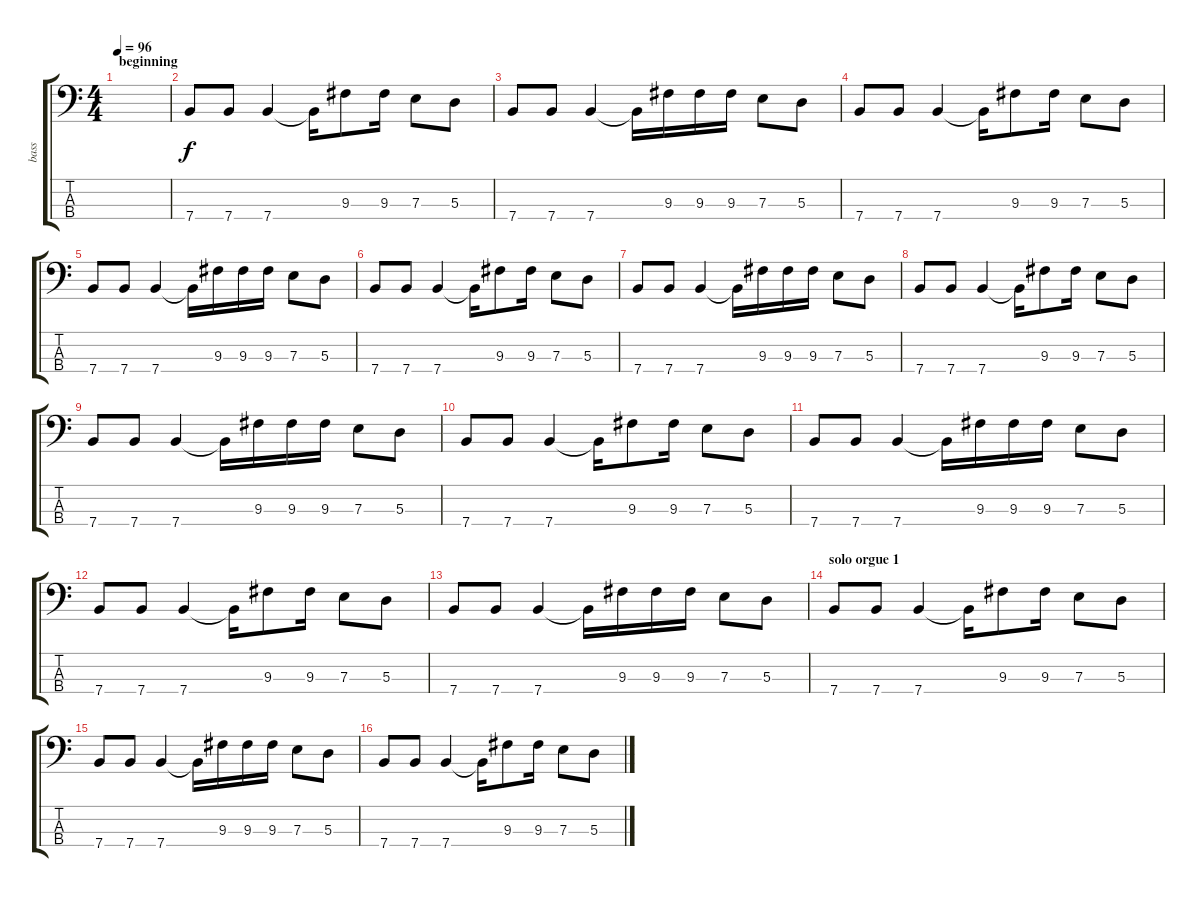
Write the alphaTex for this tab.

\track ("bass" "bass") {instrument electricbassfinger}
\staff {score tabs}
\tuning (G2 D2 A1 E1) {hide}
\ts (4 4)
\section ("" "beginning")
\tempo 96
\clef f4
\ks c
|
7.4.8 7.4.8 7.4.4 7.4{t}.16 9.3.8 9.3.16 7.3.8 5.3.8 |
7.4.8 7.4.8 7.4.4 7.4{t}.16 9.3.16 9.3.16 9.3.16 7.3.8 5.3.8 |
7.4.8 7.4.8 7.4.4 7.4{t}.16 9.3.8 9.3.16 7.3.8 5.3.8 |
7.4.8 7.4.8 7.4.4 7.4{t}.16 9.3.16 9.3.16 9.3.16 7.3.8 5.3.8 |
7.4.8 7.4.8 7.4.4 7.4{t}.16 9.3.8 9.3.16 7.3.8 5.3.8 |
7.4.8 7.4.8 7.4.4 7.4{t}.16 9.3.16 9.3.16 9.3.16 7.3.8 5.3.8 |
7.4.8 7.4.8 7.4.4 7.4{t}.16 9.3.8 9.3.16 7.3.8 5.3.8 |
7.4.8 7.4.8 7.4.4 7.4{t}.16 9.3.16 9.3.16 9.3.16 7.3.8 5.3.8 |
7.4.8 7.4.8 7.4.4 7.4{t}.16 9.3.8 9.3.16 7.3.8 5.3.8 |
7.4.8 7.4.8 7.4.4 7.4{t}.16 9.3.16 9.3.16 9.3.16 7.3.8 5.3.8 |
7.4.8 7.4.8 7.4.4 7.4{t}.16 9.3.8 9.3.16 7.3.8 5.3.8 |
7.4.8 7.4.8 7.4.4 7.4{t}.16 9.3.16 9.3.16 9.3.16 7.3.8 5.3.8 |
\section ("" "solo orgue 1")
7.4.8 7.4.8 7.4.4 7.4{t}.16 9.3.8 9.3.16 7.3.8 5.3.8 |
7.4.8 7.4.8 7.4.4 7.4{t}.16 9.3.16 9.3.16 9.3.16 7.3.8 5.3.8 |
7.4.8 7.4.8 7.4.4 7.4{t}.16 9.3.8 9.3.16 7.3.8 5.3.8
